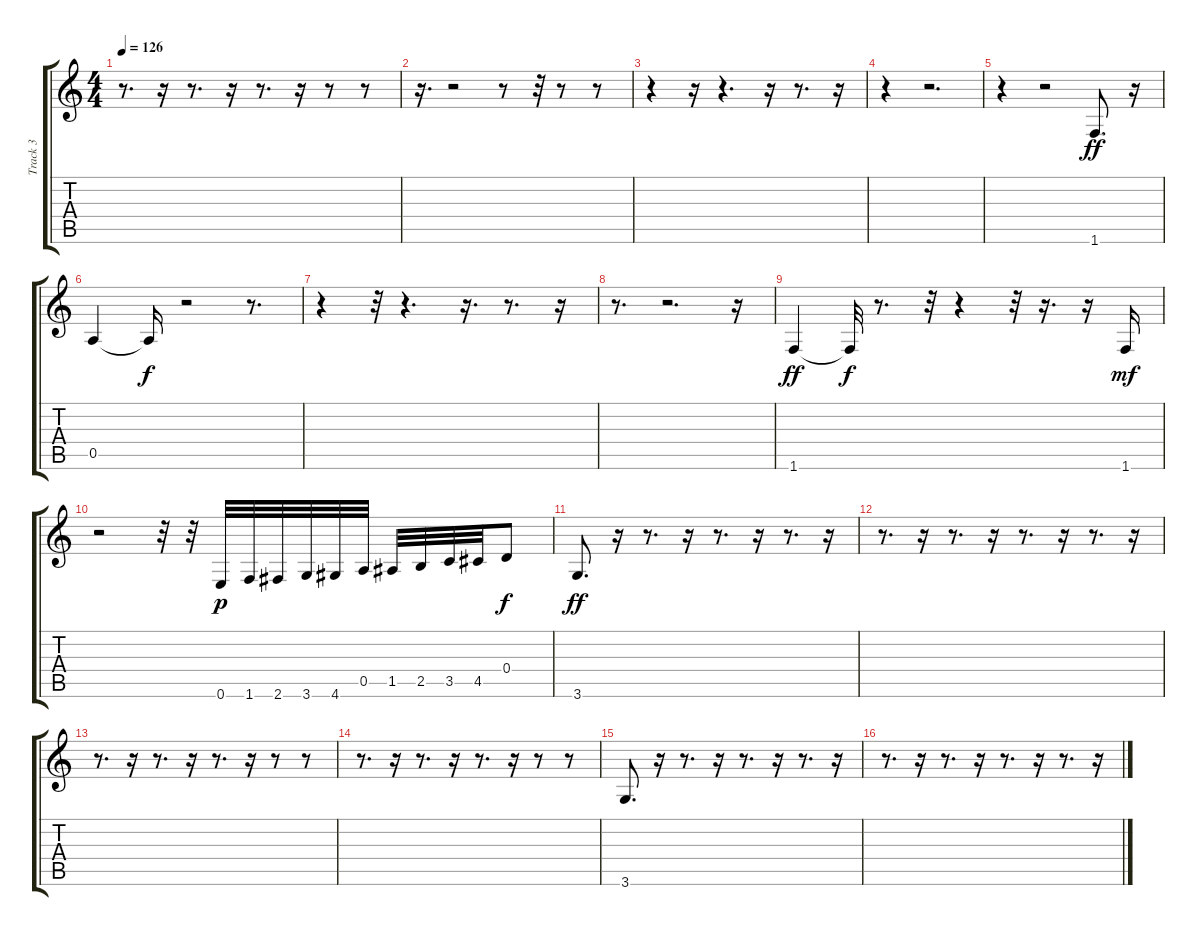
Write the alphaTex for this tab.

\track ("Track 3" "Track 3") {instrument acousticbass}
\staff {score tabs}
\tuning (E4 B3 G3 D3 A2 E2) {hide}
\ts (4 4)
\tempo 126
\clef g2
\ks c
r.8{d dy ff} r.16 r.8{d} r.16 r.8{d} r.16 r.8 r.8 |
r.16{d} r.2 r.8 r.32 r.8 r.8 |
r.4 r.16 r.4{d} r.16 r.8{d} r.16 |
r.4 r.2{d} |
r.4 r.2 1.6.8{d} r.16 |
0.5.4 0.5{t}.16{dy f} r.2 r.8{d} |
r.4 r.32 r.4{d} r.16{d} r.8{d} r.16 |
r.8{d} r.2{d} r.16 |
1.6.4{dy ff} 1.6{t}.32{dy f} r.8{d} r.32 r.4 r.32 r.16{d} r.16 1.6.16{dy mf} |
r.2 r.32 r.32 0.6.32{dy p} 1.6.32 2.6.32 3.6.32 4.6.32 0.5.32 1.5.32 2.5.32 3.5.32 4.5.32 0.4.8{dy f} |
3.6.8{d dy ff} r.16 r.8{d} r.16 r.8{d} r.16 r.8{d} r.16 |
r.8{d} r.16 r.8{d} r.16 r.8{d} r.16 r.8{d} r.16 |
r.8{d} r.16 r.8{d} r.16 r.8{d} r.16 r.8 r.8 |
r.8{d} r.16 r.8{d} r.16 r.8{d} r.16 r.8 r.8 |
3.6.8{d} r.16 r.8{d} r.16 r.8{d} r.16 r.8{d} r.16 |
r.8{d} r.16 r.8{d} r.16 r.8{d} r.16 r.8{d} r.16
